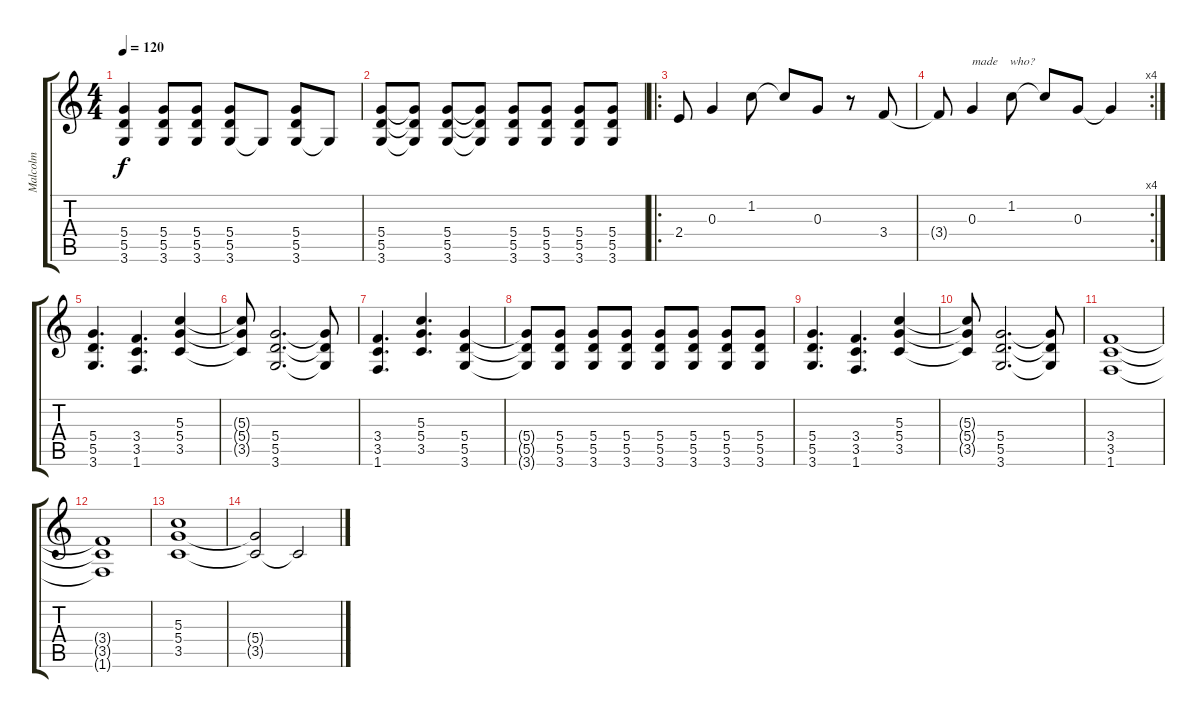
\track ("Malcolm" "Malcolm") {instrument overdrivenguitar}
\staff {score tabs}
\tuning (E4 B3 G3 D3 A2 E2) {hide}
\ts (4 4)
\tempo 120
\clef g2
\ks c
(5.4{t} 5.5{t} 3.6{t}).4{dy f} (5.4 5.5 3.6).8 (5.4 5.5 3.6).8 (5.4 5.5 3.6).8 3.6{t}.8 (5.4 5.5 3.6).8 3.6{t}.8 |
(5.4 5.5 3.6).8 (5.4{t} 5.5{t} 3.6{t}).8 (5.4 5.5 3.6).8 (5.4{t} 5.5{t} 3.6{t}).8 (5.4 5.5 3.6).8 (5.4 5.5 3.6).8 (5.4 5.5 3.6).8 (5.4 5.5 3.6).8 |
\ro
2.4.8 0.3.4 1.2.8 1.2{t}.8 0.3.8 r.8 3.4.8 |
\rc 4
3.4{t}.8 0.3.4{txt "made    who?"} 1.2.8 1.2{t}.8 0.3.8 0.3{t}.4 |
(5.4 5.5 3.6).4{d} (3.4 3.5 1.6).4{d} (5.3 5.4 3.5).4 |
(5.3{t} 5.4{t} 3.5{t}).8 (5.4 5.5 3.6).2{d} (5.4{t} 5.5{t} 3.6{t}).8 |
(3.4 3.5 1.6).4{d} (5.3 5.4 3.5).4{d} (5.4 5.5 3.6).4 |
(5.4{t} 5.5{t} 3.6{t}).8 (5.4 5.5 3.6).8 (5.4 5.5 3.6).8 (5.4 5.5 3.6).8 (5.4 5.5 3.6).8 (5.4 5.5 3.6).8 (5.4 5.5 3.6).8 (5.4 5.5 3.6).8 |
(5.4 5.5 3.6).4{d} (3.4 3.5 1.6).4{d} (5.3 5.4 3.5).4 |
(5.3{t} 5.4{t} 3.5{t}).8 (5.4 5.5 3.6).2{d} (5.4{t} 5.5{t} 3.6{t}).8 |
(3.4 3.5 1.6).1 |
(3.4{t} 3.5{t} 1.6{t}).1 |
(5.3 5.4 3.5).1 |
(5.4{t} 3.5{t}).2 3.5{t}.2
